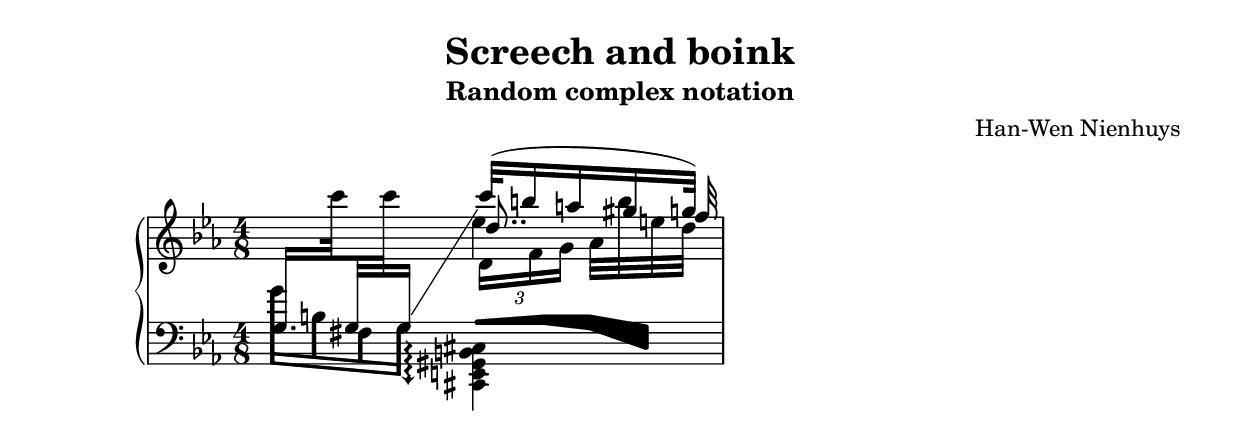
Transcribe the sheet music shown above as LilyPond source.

\version "2.3.4"
\header {
    title = "Screech and boink"
    subtitle = "Random complex notation"
    composer = "Han-Wen Nienhuys"
}

\score {
     \context PianoStaff <<
	\context Staff = up {
	    \time 4/8
	    \key c \minor


	    << {
		\revert Stem #'direction
		\change Staff = down
		\set subdivideBeams = ##t	     
		g16.[
		    \change Staff = up
		    c'''32 	\change Staff = down
		    g32 \change Staff = up
		    c'''32	\change Staff = down
		    g16]
		\change Staff = up
		\override Stem  #'direction = #1
		\set followVoice = ##t
		c'''32([ b''16 a''16 gis''16 g''32)]  } \\
	       { s4 \times 2/3 { d'16[ f' g'] } as'32[ b''32 e'' d''] } \\
	       { s4 \autoBeamOff d''8.. f''32  } \\
	       { s4 es''4 }
	   >>
	}

	\context Staff = down {
	    \clef bass
	    \key c \minor
	    \set subdivideBeams = ##f
	    \override Stem  #'french-beaming = ##t
	    \override Beam  #'thickness = #0.3
	    \override Stem  #'thickness = #4.0
	    g'16[ b16 fis16 g16]
	    << \applymusic #notes-to-clusters { 
		as16 <as b>
		<g b>
		<g cis>
	    } \\
	       {
		   \override Staff.Arpeggio  #'arpeggio-direction =#-1
		   <cis, e, gis, b, cis>4\arpeggio  }
	   >>
	}
    >>
    \midi { \tempo 8 = 60 }

    \paper {
	raggedright = ##t 

	\context {
	    \Staff
	    \consists Horizontal_bracket_engraver
	}
	
    }
}
